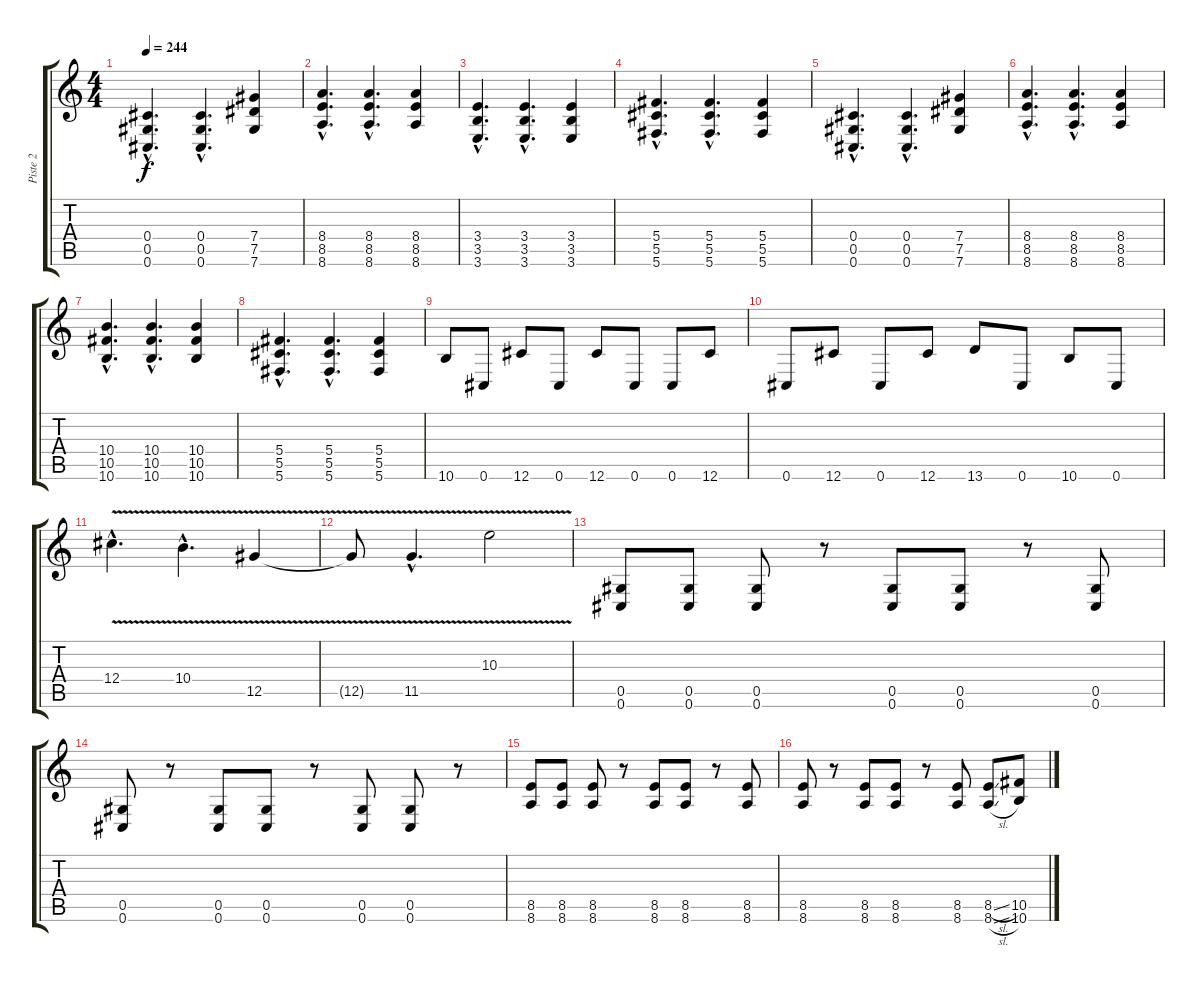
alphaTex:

\track ("Piste 2" "Piste 2") {instrument distortionguitar}
\staff {score tabs}
\tuning (Eb4 Bb3 Gb3 Db3 Ab2 Db2) {hide}
\ts (4 4)
\tempo 244
\clef g2
\ks c
(0.4{hac} 0.5{hac} 0.6{hac}).4{d dy f} (0.4{hac} 0.5{hac} 0.6{hac}).4{d} (7.4 7.5 7.6).4 |
(8.4{hac} 8.5{hac} 8.6{hac}).4{d} (8.4{hac} 8.5{hac} 8.6{hac}).4{d} (8.4 8.5 8.6).4 |
(3.4{hac} 3.5{hac} 3.6{hac}).4{d} (3.4{hac} 3.5{hac} 3.6{hac}).4{d} (3.4 3.5 3.6).4 |
(5.4{hac} 5.5{hac} 5.6{hac}).4{d} (5.4{hac} 5.5{hac} 5.6{hac}).4{d} (5.4 5.5 5.6).4 |
(0.4{hac} 0.5{hac} 0.6{hac}).4{d} (0.4{hac} 0.5{hac} 0.6{hac}).4{d} (7.4 7.5 7.6).4 |
(8.4{hac} 8.5{hac} 8.6{hac}).4{d} (8.4{hac} 8.5{hac} 8.6{hac}).4{d} (8.4 8.5 8.6).4 |
(10.4{hac} 10.5{hac} 10.6{hac}).4{d} (10.4{hac} 10.5{hac} 10.6{hac}).4{d} (10.4 10.5 10.6).4 |
(5.4{hac} 5.5{hac} 5.6{hac}).4{d} (5.4{hac} 5.5{hac} 5.6{hac}).4{d} (5.4 5.5 5.6).4 |
10.6.8 0.6.8 12.6.8 0.6.8 12.6.8 0.6.8 0.6.8 12.6.8 |
0.6.8 12.6.8 0.6.8 12.6.8 13.6.8 0.6.8 10.6.8 0.6.8 |
12.4{v hac}.4{d} 10.4{v hac}.4{d} 12.5{v}.4 |
12.5{t}.8 11.5{v hac}.4{d} 10.3{v}.2 |
(0.5 0.6).8 (0.5 0.6).8 (0.5 0.6).8 r.8 (0.5 0.6).8 (0.5 0.6).8 r.8 (0.5 0.6).8 |
(0.5 0.6).8 r.8 (0.5 0.6).8 (0.5 0.6).8 r.8 (0.5 0.6).8 (0.5 0.6).8 r.8 |
(8.5 8.6).8 (8.5 8.6).8 (8.5 8.6).8 r.8 (8.5 8.6).8 (8.5 8.6).8 r.8 (8.5 8.6).8 |
(8.5 8.6).8 r.8 (8.5 8.6).8 (8.5 8.6).8 r.8 (8.5 8.6).8 (8.5{sl} 8.6{sl}).8 (10.5 10.6).8
